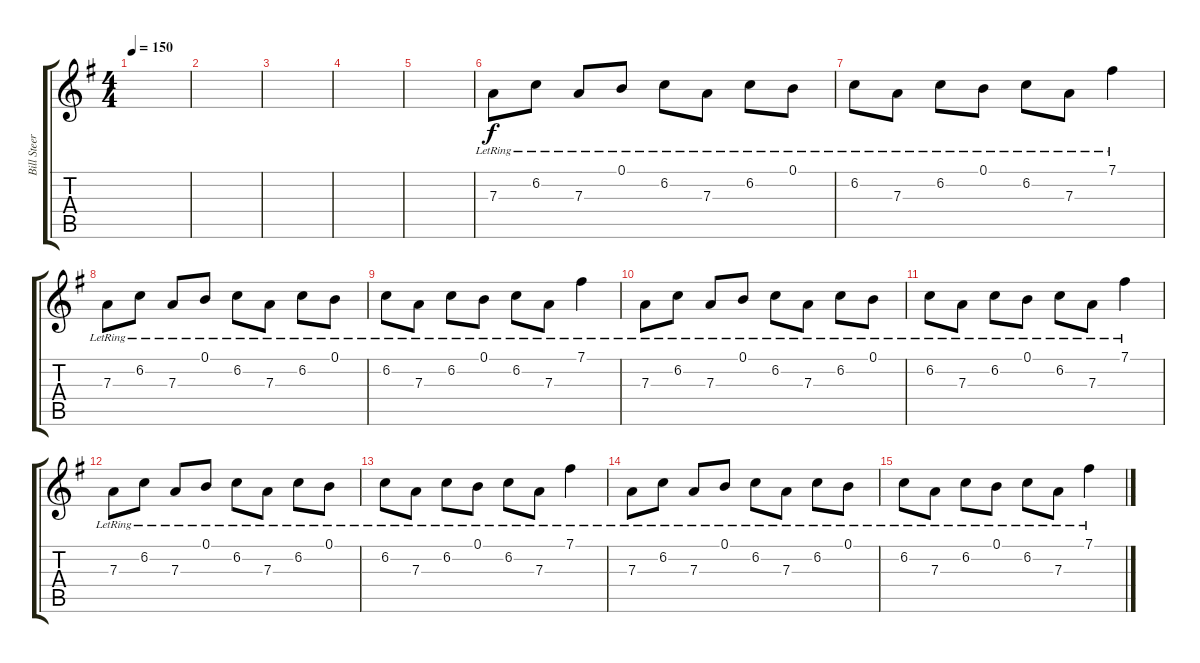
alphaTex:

\track ("Bill Steer (Lead)" "Bill Steer") {instrument distortionguitar}
\staff {score tabs}
\tuning (B3 Gb3 D3 A2 E2 B1) {hide}
\ts (4 4)
\tempo 150
\clef g2
\ks g
|
|
|
|
|
7.3{lr}.8{instrument acousticguitarsteel} 6.2{lr}.8 7.3{lr}.8 0.1{lr}.8 6.2{lr}.8 7.3{lr}.8 6.2{lr}.8 0.1{lr}.8 |
6.2{lr}.8 7.3{lr}.8 6.2{lr}.8 0.1{lr}.8 6.2{lr}.8 7.3{lr}.8 7.1{lr}.4 |
7.3{lr}.8 6.2{lr}.8 7.3{lr}.8 0.1{lr}.8 6.2{lr}.8 7.3{lr}.8 6.2{lr}.8 0.1{lr}.8 |
6.2{lr}.8 7.3{lr}.8 6.2{lr}.8 0.1{lr}.8 6.2{lr}.8 7.3{lr}.8 7.1{lr}.4 |
7.3{lr}.8{volume 0} 6.2{lr}.8 7.3{lr}.8 0.1{lr}.8 6.2{lr}.8 7.3{lr}.8 6.2{lr}.8 0.1{lr}.8 |
6.2{lr}.8 7.3{lr}.8 6.2{lr}.8 0.1{lr}.8 6.2{lr}.8 7.3{lr}.8 7.1{lr}.4 |
7.3{lr}.8 6.2{lr}.8 7.3{lr}.8 0.1{lr}.8 6.2{lr}.8 7.3{lr}.8 6.2{lr}.8 0.1{lr}.8 |
6.2{lr}.8 7.3{lr}.8 6.2{lr}.8 0.1{lr}.8 6.2{lr}.8 7.3{lr}.8 7.1{lr}.4 |
7.3{lr}.8 6.2{lr}.8 7.3{lr}.8 0.1{lr}.8 6.2{lr}.8 7.3{lr}.8 6.2{lr}.8 0.1{lr}.8 |
6.2{lr}.8 7.3{lr}.8 6.2{lr}.8 0.1{lr}.8 6.2{lr}.8 7.3{lr}.8 7.1{lr}.4
